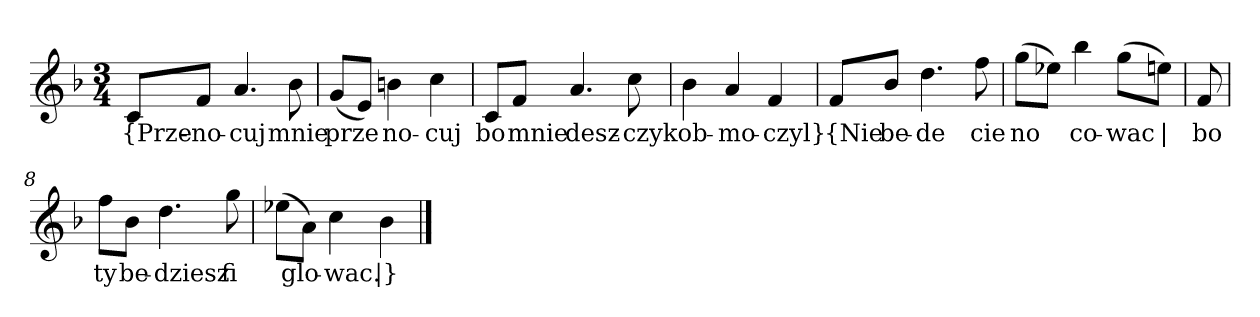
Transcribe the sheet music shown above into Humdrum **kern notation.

**kern	**text
*part1	*part1
*staff1	*staff1
*clefG2	*
*k[b-]	*
*F:	*
*M3/4	*
=	=
8c/L	{Prze-
8f/J	-no-
4.a	-cuj
8b-	mnie
=2	=2
(8g/L	prze
8e/J)	--
4bn	-no-
4cc	-cuj
=3	=3
8c/L	bo
8f/J	mnie
4.a	desz-
8cc	-czyk
=4	=4
4b-	ob-
4a	-mo-
4f	-czyl}
=5y	=5y
8f/L	{Nie
8b-/J	be-
4.dd	-de
8ff	cie
=6	=6
(8gg\L	no
8ee-X\J)	--
4bb-	-co-
(8gg\L	-wac
8een\J)	|
=7y	=7y
8f	bo
=8	=8
8ff\L	ty
8b-\J	be-
4.dd	-dziesz
8gg	fi
=9	=9
(8ee-X\L	--
8a\J)	-glo-
4cc	-wac.
4b-	|}
==	==
*-	*-
